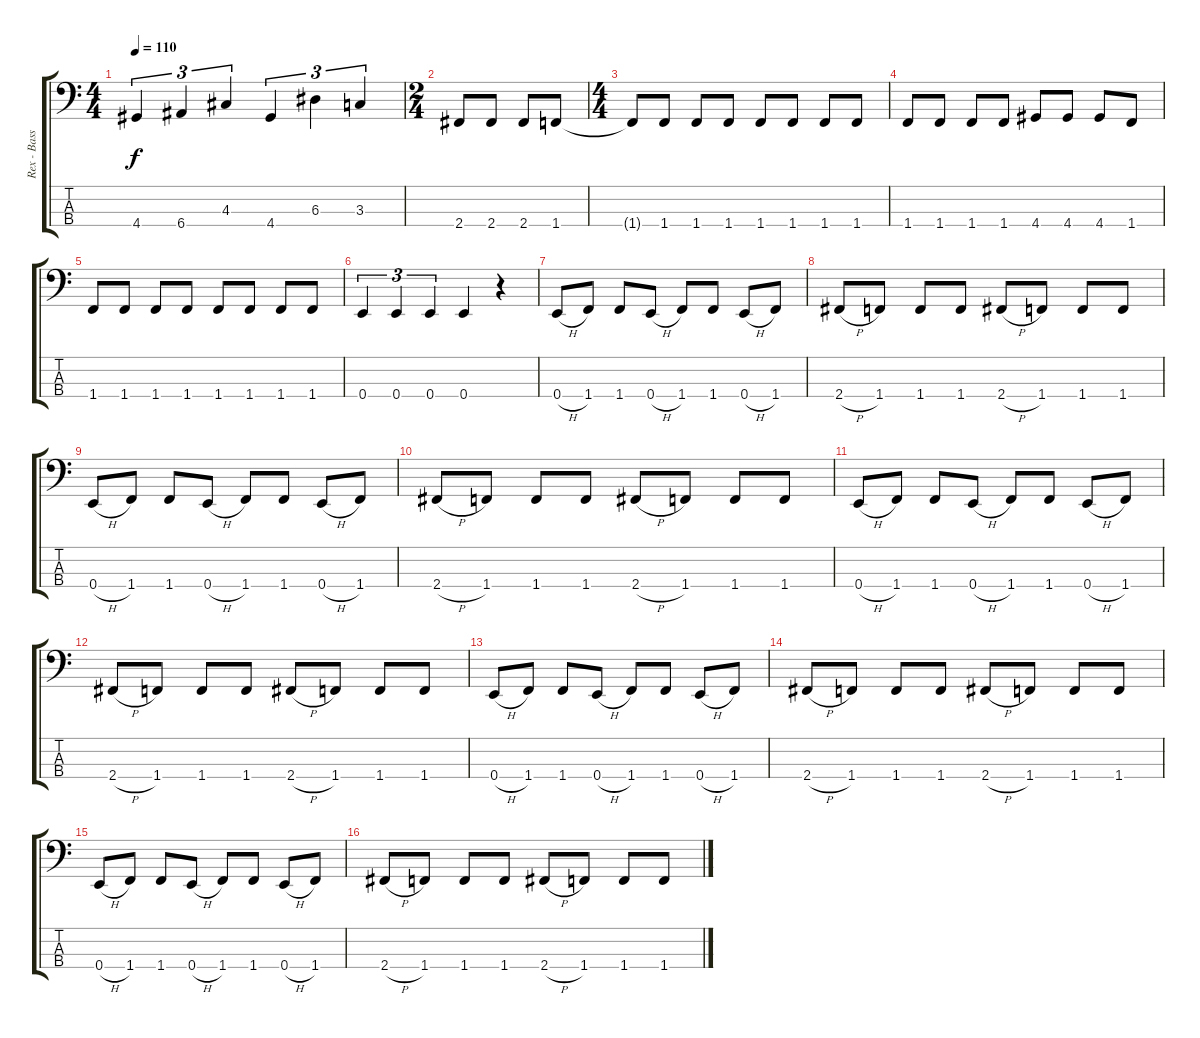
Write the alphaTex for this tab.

\track ("Rex - Bass" "Rex - Bass") {instrument electricbasspick}
\staff {score tabs}
\tuning (G2 D2 A1 E1) {hide}
\ts (4 4)
\tempo 110
\clef f4
\ks c
4.4.4{tu (3 2) dy f} 6.4.4{tu (3 2)} 4.3.4{tu (3 2)} 4.4.4{tu (3 2)} 6.3.4{tu (3 2)} 3.3.4{tu (3 2)} |
\ts (2 4)
2.4.8 2.4.8 2.4.8 1.4.8 |
\ts (4 4)
1.4{t}.8 1.4.8 1.4.8 1.4.8 1.4.8 1.4.8 1.4.8 1.4.8 |
1.4.8 1.4.8 1.4.8 1.4.8 4.4.8 4.4.8 4.4.8 1.4.8 |
1.4.8 1.4.8 1.4.8 1.4.8 1.4.8 1.4.8 1.4.8 1.4.8 |
0.4.4{tu (3 2)} 0.4.4{tu (3 2)} 0.4.4{tu (3 2)} 0.4.4 r.4 |
0.4{h}.8 1.4.8 1.4.8 0.4{h}.8 1.4.8 1.4.8 0.4{h}.8 1.4.8 |
2.4{h}.8 1.4.8 1.4.8 1.4.8 2.4{h}.8 1.4.8 1.4.8 1.4.8 |
0.4{h}.8 1.4.8 1.4.8 0.4{h}.8 1.4.8 1.4.8 0.4{h}.8 1.4.8 |
2.4{h}.8 1.4.8 1.4.8 1.4.8 2.4{h}.8 1.4.8 1.4.8 1.4.8 |
0.4{h}.8 1.4.8 1.4.8 0.4{h}.8 1.4.8 1.4.8 0.4{h}.8 1.4.8 |
2.4{h}.8 1.4.8 1.4.8 1.4.8 2.4{h}.8 1.4.8 1.4.8 1.4.8 |
0.4{h}.8 1.4.8 1.4.8 0.4{h}.8 1.4.8 1.4.8 0.4{h}.8 1.4.8 |
2.4{h}.8 1.4.8 1.4.8 1.4.8 2.4{h}.8 1.4.8 1.4.8 1.4.8 |
0.4{h}.8 1.4.8 1.4.8 0.4{h}.8 1.4.8 1.4.8 0.4{h}.8 1.4.8 |
2.4{h}.8 1.4.8 1.4.8 1.4.8 2.4{h}.8 1.4.8 1.4.8 1.4.8
